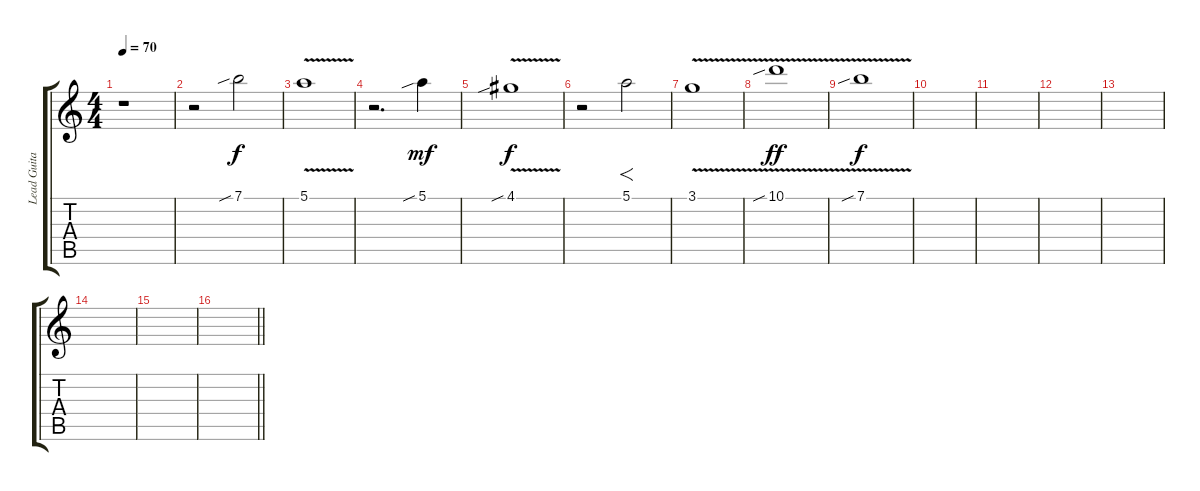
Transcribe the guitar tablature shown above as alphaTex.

\track ("Lead Guitar (Steve)" "Lead Guita") {instrument overdrivenguitar}
\staff {score tabs}
\tuning (E4 B3 G3 D3 A2 E2) {hide}
\ts (4 4)
\tempo 70
\clef g2
\ks c
r.1{dy f} |
r.2 7.1{sib}.2 |
5.1{v}.1 |
r.2{d} 5.1{sib}.4{dy mf} |
4.1{v sib}.1{dy f} |
r.2 5.1.2{f} |
3.1{v}.1 |
10.1{v sib}.1{dy ff} |
7.1{v sib}.1{dy f} |
|
|
|
|
|
|
\barLineRight lightlight
